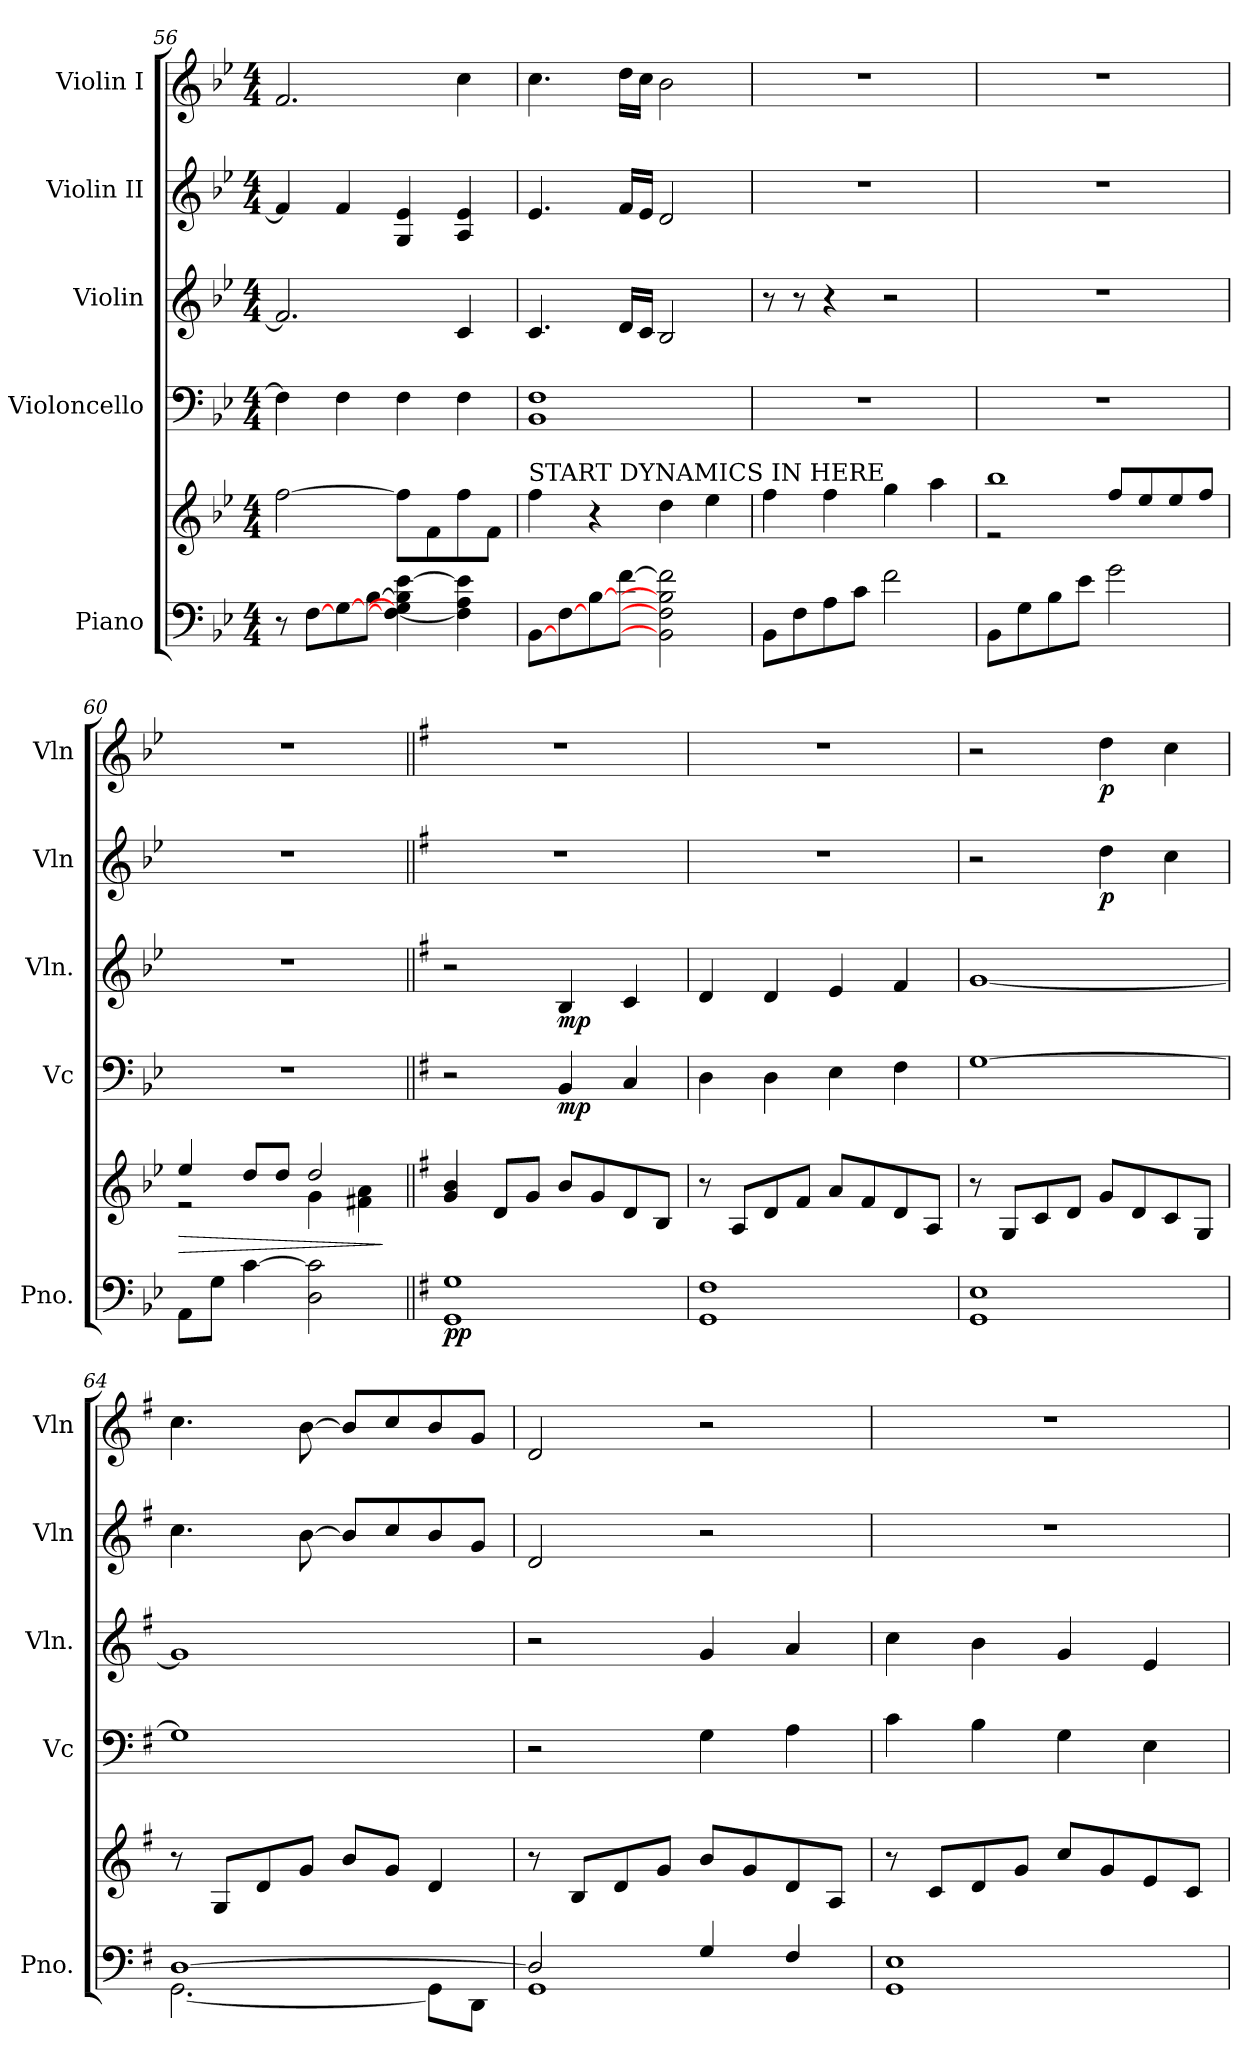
**kern	**kern	**dynam	**kern	**dynam	**kern	**dynam	**kern	**dynam	**kern	**dynam
*part5	*part5	*part5	*part4	*part4	*part3	*part3	*part2	*part2	*part1	*part1
*staff6	*staff5	*staff5/6	*staff4	*staff4	*staff3	*staff3	*staff2	*staff2	*staff1	*staff1
*I"Piano	*	*	*I"Violoncello	*	*I"Violin	*	*I"Violin II	*	*I"Violin I	*
*I'Pno.	*	*	*I'Vc	*	*I'Vln.	*	*I'Vln	*	*I'Vln	*
!!LO:LB:g=z
*clefF4	*clefG2	*	*clefF4	*	*clefG2	*	*clefG2	*	*clefG2	*
*k[b-e-]	*k[b-e-]	*	*k[b-e-]	*	*k[b-e-]	*	*k[b-e-]	*	*k[b-e-]	*
*M4/4	*M4/4	*	*M4/4	*	*M4/4	*	*M4/4	*	*M4/4	*
=56	=56	=56	=56	=56	=56	=56	=56	=56	=56	=56
8r	[2ff\	.	4F\]	.	2.f/]	.	4f/]	.	2.f/	.
[8F\L	.	.	.	.	.	.	.	.	.	.
[8G\	.	.	4F\	.	.	.	4f/	.	.	.
[8B-\J	.	.	.	.	.	.	.	.	.	.
!	!	!LO:DY:b=2	!	!	!	!	!	!	!	!
!	!	!LO:DY:n=1:b=2	!	!	!	!	!	!	!	!
!	!	!LO:DY:n=2:b=2	!	!	!	!	!	!	!	!
!	!	!LO:DY:n=3:b=2	!	!	!	!	!	!	!	!
!	!	!LO:DY:n=4:b	!	!	!	!	!	!	!	!
4F\_ 4G\] 4B-\] [4e-\	8ff\L]	mp mp mp mp mp	4F\	.	.	.	4G/ 4e-/	.	.	.
.	8f\	.	.	.	.	.	.	.	.	.
4F\] 4A\ 4e-\]	8ff\	.	4F\	.	4c/	.	4A/ 4e-/	.	4cc\	.
.	8f\J	.	.	.	.	.	.	.	.	.
=57	=57	=57	=57	=57	=57	=57	=57	=57	=57	=57
!	!LO:TX:a:t=START DYNAMICS IN HERE	!	!	!	!	!	!	!	!	!
[8BB-\L	4ff\	.	1BB- 1F	.	4.c/	.	4.e-/	.	4.cc\	.
[8F\	.	.	.	.	.	.	.	.	.	.
[8B-\	4r	.	.	.	.	.	.	.	.	.
[8f\J	.	.	.	.	16d/LL	.	16f/LL	.	16dd\LL	.
.	.	.	.	.	16c/JJ	.	16e-/JJ	.	16cc\JJ	.
2BB-\] 2F\] 2B-\] 2f\]	4dd\	.	.	.	2B-/	.	2d/	.	2b-\	.
.	4ee-\	.	.	.	.	.	.	.	.	.
=58	=58	=58	=58	=58	=58	=58	=58	=58	=58	=58
8BB-\L	4ff\	.	1r	.	8r	.	1r	.	1r	.
8F\	.	.	.	.	8r	.	.	.	.	.
8A\	4ff\	.	.	.	4r	.	.	.	.	.
8c\J	.	.	.	.	.	.	.	.	.	.
2f\	4gg\	.	.	.	2r	.	.	.	.	.
.	4aa\	.	.	.	.	.	.	.	.	.
=59	=59	=59	=59	=59	=59	=59	=59	=59	=59	=59
*	*^	*	*	*	*	*	*	*	*	*
8BB-\L	2re	1bb-	.	1r	.	1r	.	1r	.	1r	.
8G\	.	.	.	.	.	.	.	.	.	.	.
8B-\	.	.	.	.	.	.	.	.	.	.	.
8e-\J	.	.	.	.	.	.	.	.	.	.	.
2g\	8ff/L	.	.	.	.	.	.	.	.	.	.
.	8ee-/	.	.	.	.	.	.	.	.	.	.
.	8ee-/	.	.	.	.	.	.	.	.	.	.
.	8ff/J	.	.	.	.	.	.	.	.	.	.
=60	=60	=60	=60	=60	=60	=60	=60	=60	=60	=60	=60
!	!	!	!LO:HP:b	!	!	!	!	!	!	!	!
8AA\L	4ee-/	2r	>	1r	.	1r	.	1r	.	1r	.
8G\J	.	.	.	.	.	.	.	.	.	.	.
[4c\	8dd/L	.	.	.	.	.	.	.	.	.	.
.	8dd/J	.	.	.	.	.	.	.	.	.	.
2D\ 2c\]	2dd/	4g\	.	.	.	.	.	.	.	.	.
.	.	4f#X\ 4a\	.	.	.	.	.	.	.	.	.
*	*v	*v	*	*	*	*	*	*	*	*	*
.	.	]	.	.	.	.	.	.	.	.
!!LO:PB:g=z
=61||	=61||	=61||	=61||	=61||	=61||	=61||	=61||	=61||	=61||	=61||
*k[f#]	*k[f#]	*	*k[f#]	*	*k[f#]	*	*k[f#]	*	*k[f#]	*
!	!	!LO:DY:b=2	!	!	!	!	!	!	!	!
!	!	!LO:DY:n=1:b	!	!	!	!	!	!	!	!
1GG 1G	4g/ 4b/	p p	2r	.	2r	.	1r	.	1r	.
.	8d/L	.	.	.	.	.	.	.	.	.
.	8g/J	.	.	.	.	.	.	.	.	.
!	!	!	!	!LO:DY:b	!	!LO:DY:b	!	!	!	!
.	8b/L	.	4BB/	mp	4B/	mp	.	.	.	.
.	8g/	.	.	.	.	.	.	.	.	.
.	8d/	.	4C/	.	4c/	.	.	.	.	.
.	8B/J	.	.	.	.	.	.	.	.	.
=62	=62	=62	=62	=62	=62	=62	=62	=62	=62	=62
1GG 1F#	8r	.	4D\	.	4d/	.	1r	.	1r	.
.	8A/L	.	.	.	.	.	.	.	.	.
.	8d/	.	4D\	.	4d/	.	.	.	.	.
.	8f#/J	.	.	.	.	.	.	.	.	.
.	8a/L	.	4E\	.	4e/	.	.	.	.	.
.	8f#/	.	.	.	.	.	.	.	.	.
.	8d/	.	4F#\	.	4f#/	.	.	.	.	.
.	8A/J	.	.	.	.	.	.	.	.	.
=63	=63	=63	=63	=63	=63	=63	=63	=63	=63	=63
1GG 1E	8r	.	[1G	.	[1g	.	2r	.	2r	.
.	8G/L	.	.	.	.	.	.	.	.	.
.	8c/	.	.	.	.	.	.	.	.	.
.	8d/J	.	.	.	.	.	.	.	.	.
!	!	!	!	!	!	!	!	!LO:DY:b	!	!LO:DY:b
.	8g/L	.	.	.	.	.	4dd\	p	4dd\	p
.	8d/	.	.	.	.	.	.	.	.	.
.	8c/	.	.	.	.	.	4cc\	.	4cc\	.
.	8G/J	.	.	.	.	.	.	.	.	.
=64	=64	=64	=64	=64	=64	=64	=64	=64	=64	=64
*^	*	*	*	*	*	*	*	*	*	*
[1D	[2.GG\	8r	.	1G]	.	1g]	.	4.cc\	.	4.cc\	.
.	.	8G/L	.	.	.	.	.	.	.	.	.
.	.	8d/	.	.	.	.	.	.	.	.	.
.	.	8g/J	.	.	.	.	.	[8b\	.	[8b\	.
.	.	8b/L	.	.	.	.	.	8b/L]	.	8b/L]	.
.	.	8g/J	.	.	.	.	.	8cc/	.	8cc/	.
.	8GG\L]	4d/	.	.	.	.	.	8b/	.	8b/	.
.	8DD\J	.	.	.	.	.	.	8g/J	.	8g/J	.
=65	=65	=65	=65	=65	=65	=65	=65	=65	=65	=65	=65
2D/]	1GG	8r	.	2r	.	2r	.	2d/	.	2d/	.
.	.	8B/L	.	.	.	.	.	.	.	.	.
.	.	8d/	.	.	.	.	.	.	.	.	.
.	.	8g/J	.	.	.	.	.	.	.	.	.
4G/	.	8b/L	.	4G\	.	4g/	.	2r	.	2r	.
.	.	8g/	.	.	.	.	.	.	.	.	.
4F#/	.	8d/	.	4A\	.	4a/	.	.	.	.	.
.	.	8A/J	.	.	.	.	.	.	.	.	.
*v	*v	*	*	*	*	*	*	*	*	*	*
!!LO:LB:g=z
=66	=66	=66	=66	=66	=66	=66	=66	=66	=66	=66
1GG 1E	8r	.	4c\	.	4cc\	.	1r	.	1r	.
.	8c/L	.	.	.	.	.	.	.	.	.
.	8d/	.	4B\	.	4b\	.	.	.	.	.
.	8g/J	.	.	.	.	.	.	.	.	.
.	8cc/L	.	4G\	.	4g/	.	.	.	.	.
.	8g/	.	.	.	.	.	.	.	.	.
.	8e/	.	4E\	.	4e/	.	.	.	.	.
.	8c/J	.	.	.	.	.	.	.	.	.
=	=	=	=	=	=	=	=	=	=	=
*-	*-	*-	*-	*-	*-	*-	*-	*-	*-	*-
